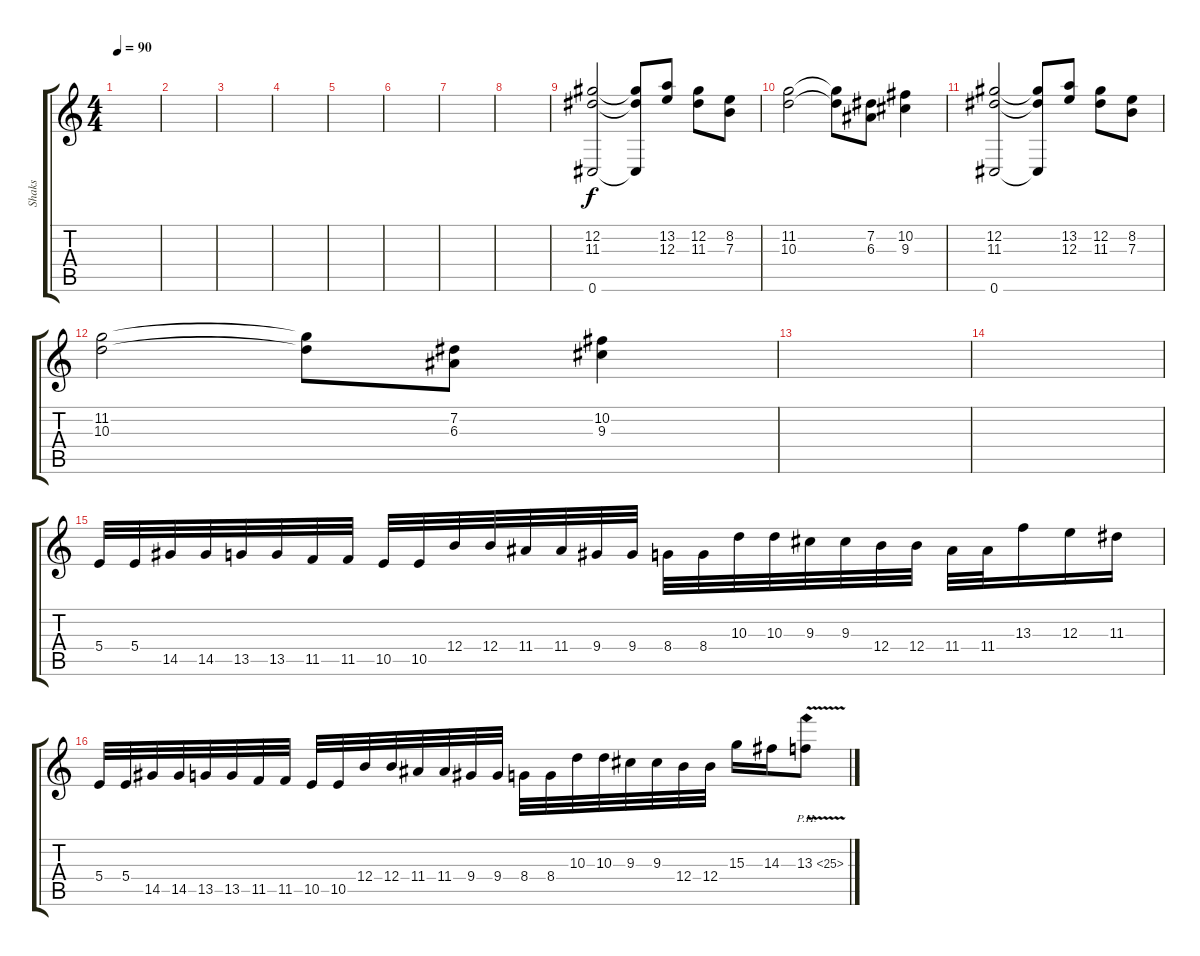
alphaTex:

\track ("Shaks" "Shaks") {instrument distortionguitar}
\staff {score tabs}
\tuning (Db4 Ab3 E3 B2 Gb2 Db2) {hide}
\ts (4 4)
\tempo 90
\clef g2
\ks c
|
|
|
|
|
|
|
|
(12.2 11.3 0.6).2 (12.2{t} 11.3{t} 0.6{t}).8 (13.2 12.3).8 (12.2 11.3).8 (8.2 7.3).8 |
(11.2 10.3).2 (11.2{t} 10.3{t}).8 (7.2 6.3).8 (10.2 9.3).4 |
(12.2 11.3 0.6).2 (12.2{t} 11.3{t} 0.6{t}).8 (13.2 12.3).8 (12.2 11.3).8 (8.2 7.3).8 |
(11.2 10.3).2 (11.2{t} 10.3{t}).8 (7.2 6.3).8 (10.2 9.3).4 |
|
|
5.4.32 5.4.32 14.5.32 14.5.32 13.5.32 13.5.32 11.5.32 11.5.32 10.5.32 10.5.32 12.4.32 12.4.32 11.4.32 11.4.32 9.4.32 9.4.32 8.4.32 8.4.32 10.3.32 10.3.32 9.3.32 9.3.32 12.4.32 12.4.32 11.4.32 11.4.32 13.3.16 12.3.16 11.3.16 |
5.4.32 5.4.32 14.5.32 14.5.32 13.5.32 13.5.32 11.5.32 11.5.32 10.5.32 10.5.32 12.4.32 12.4.32 11.4.32 11.4.32 9.4.32 9.4.32 8.4.32 8.4.32 10.3.32 10.3.32 9.3.32 9.3.32 12.4.32 12.4.32 15.3.16 14.3.16 13.3{ph 12 v}.8
